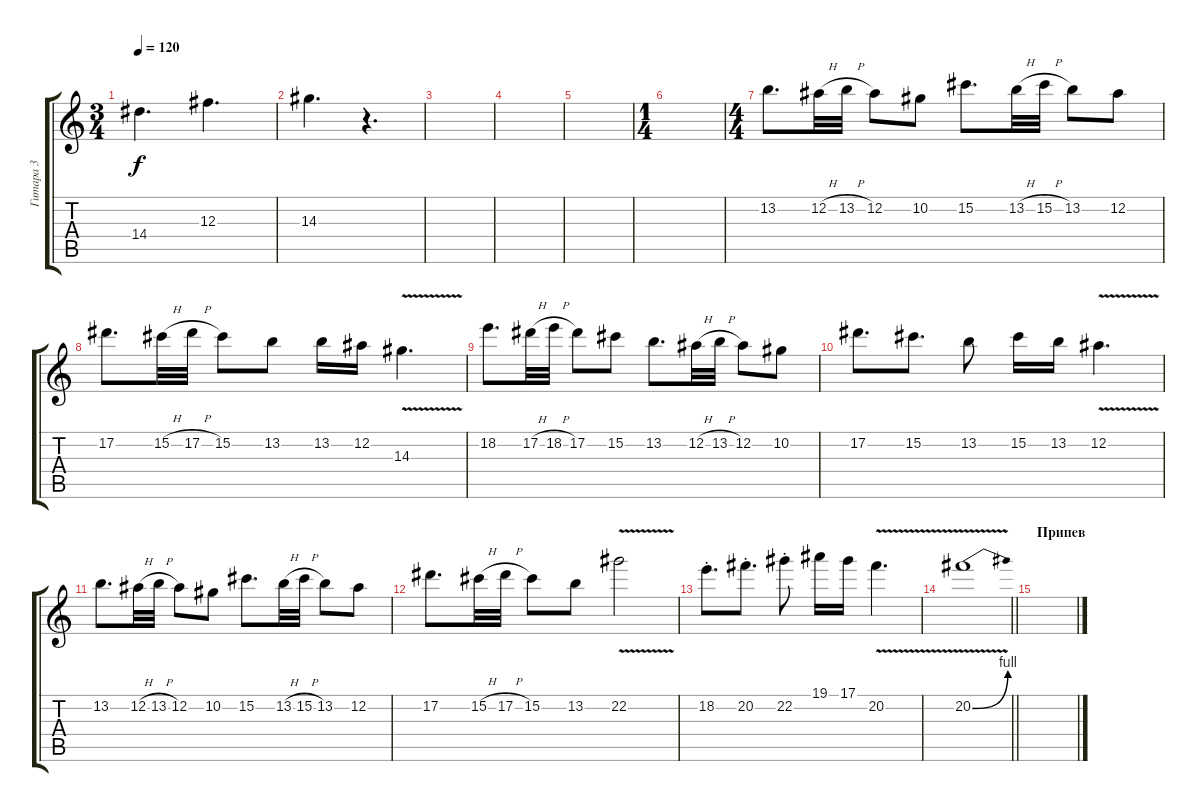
\track ("Гитара 3" "Гитара 3") {instrument distortionguitar}
\staff {score tabs}
\tuning (Eb4 Bb3 Gb3 Db3 Ab2 Eb2) {hide}
\ts (3 4)
\tempo 120
\clef g2
\ks c
14.4.4{d dy f} 12.3.4{d} |
14.3.4{d} r.4{d} |
|
|
|
\ts (1 4)
|
\ts (4 4)
13.2.8{d} 12.2{h}.32 13.2{h}.32 12.2.8 10.2.8 15.2.8{d} 13.2{h}.32 15.2{h}.32 13.2.8 12.2.8 |
17.2.8{d} 15.2{h}.32 17.2{h}.32 15.2.8 13.2.8 13.2.16 12.2.16 14.3{v}.4{d} |
18.2.8{d} 17.2{h}.32 18.2{h}.32 17.2.8 15.2.8 13.2.8{d} 12.2{h}.32 13.2{h}.32 12.2.8 10.2.8 |
17.2.8{d} 15.2.8{d} 13.2.8 15.2.16 13.2.16 12.2{v}.4{d} |
13.2.8{d} 12.2{h}.32 13.2{h}.32 12.2.8 10.2.8 15.2.8{d} 13.2{h}.32 15.2{h}.32 13.2.8 12.2.8 |
17.2.8{d} 15.2{h}.32 17.2{h}.32 15.2.8 13.2.8 22.2{v}.2 |
18.2{st}.8{d} 20.2{st}.8{d} 22.2{st}.8 19.1.16 17.1.16 20.2{v}.4{d} |
\barLineRight lightlight
20.2{be (bend 0 0 60 4) v}.1 |
\section ("" "Припев")
